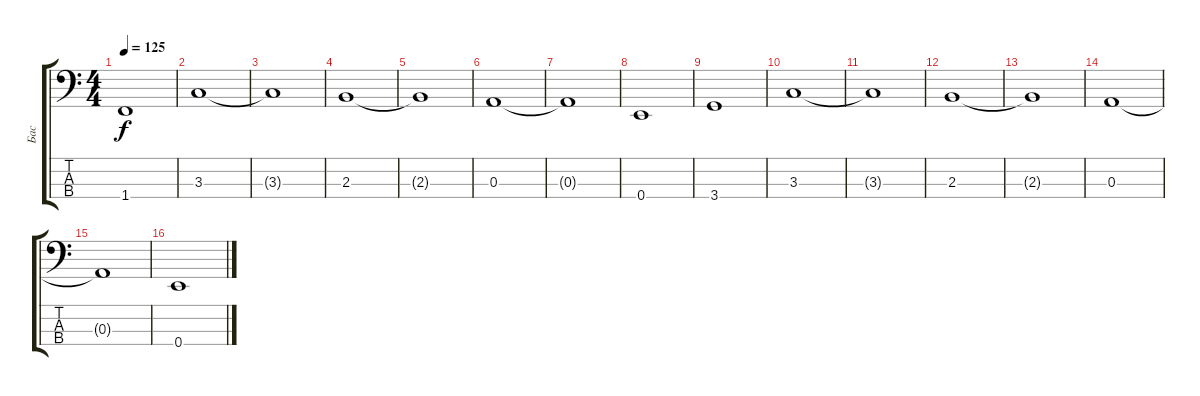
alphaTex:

\track ("Бас" "Бас") {instrument electricbassfinger}
\staff {score tabs}
\tuning (G2 D2 A1 E1) {hide}
\ts (4 4)
\tempo 125
\clef f4
\ks c
1.4.1{dy f} |
3.3.1 |
3.3{t}.1 |
2.3.1 |
2.3{t}.1 |
0.3.1 |
0.3{t}.1 |
0.4.1 |
3.4.1 |
3.3.1 |
3.3{t}.1 |
2.3.1 |
2.3{t}.1 |
0.3.1 |
0.3{t}.1 |
0.4.1
